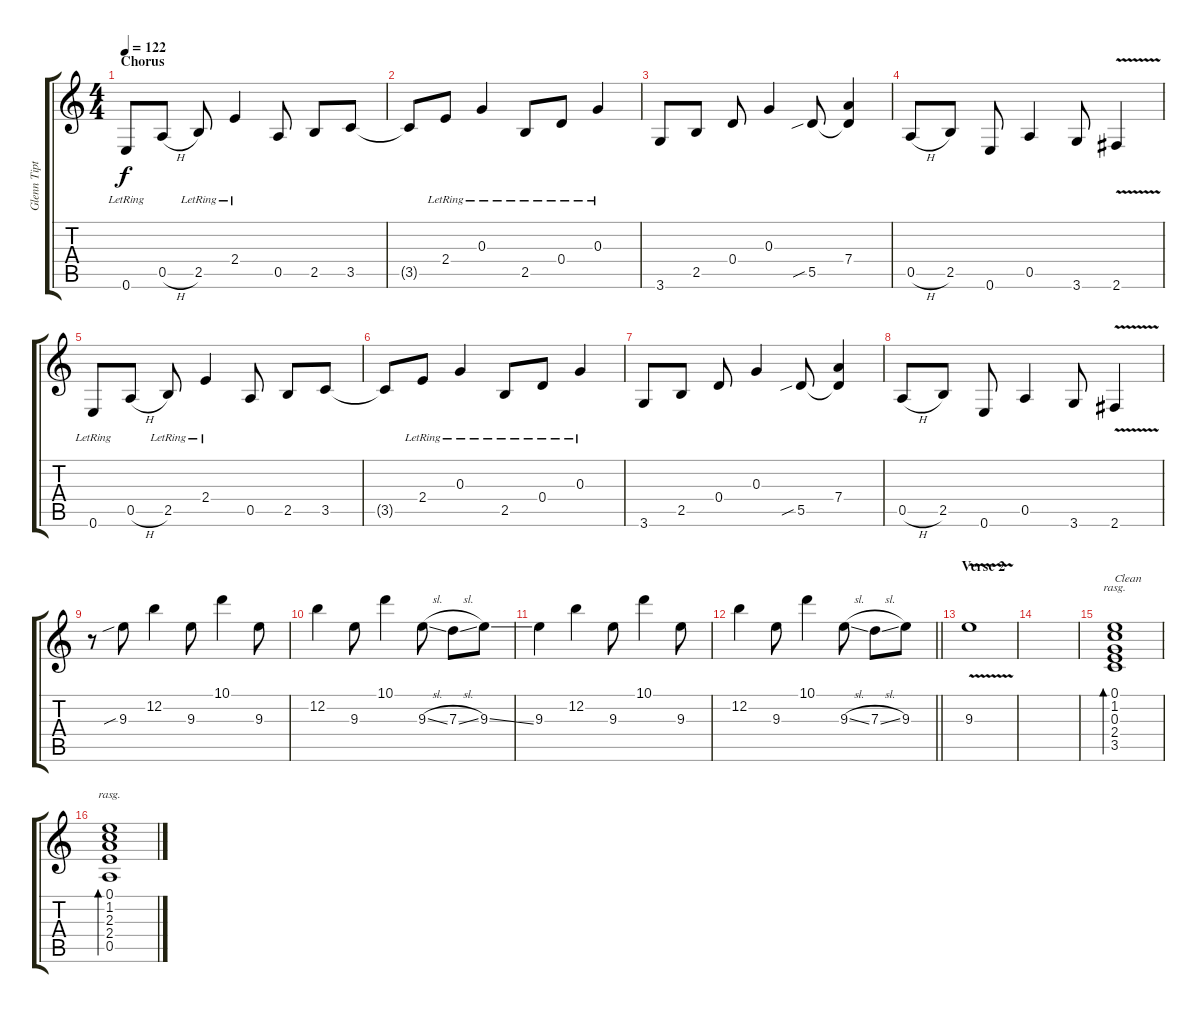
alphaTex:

\track ("Glenn Tipton" "Glenn Tipt") {instrument overdrivenguitar}
\staff {score tabs}
\tuning (E4 B3 G3 D3 A2 E2) {hide}
\ts (4 4)
\section ("" "Chorus")
\tempo 122
\clef g2
\ks c
0.6{lr}.8{dy f} 0.5{h}.8 2.5{lr}.8 2.4{lr}.4 0.5.8 2.5.8 3.5.8 |
3.5{t}.8 2.4{lr}.8 0.3{lr}.4 2.5{lr}.8 0.4{lr}.8 0.3{lr}.4 |
3.6.8 2.5.8 0.4.8 0.3.4 5.5{sib}.8 (7.4 5.5{t}).4 |
0.5{h}.8 2.5.8 0.6.8 0.5.4 3.6.8 2.6{v}.4 |
0.6{lr}.8 0.5{h}.8 2.5{lr}.8 2.4{lr}.4 0.5.8 2.5.8 3.5.8 |
3.5{t}.8 2.4{lr}.8 0.3{lr}.4 2.5{lr}.8 0.4{lr}.8 0.3{lr}.4 |
3.6.8 2.5.8 0.4.8 0.3.4 5.5{sib}.8 (7.4 5.5{t}).4 |
0.5{h}.8 2.5.8 0.6.8 0.5.4 3.6.8 2.6{v}.4 |
r.8 9.3{sib}.8 12.2.4 9.3.8 10.1.4 9.3.8 |
12.2.4 9.3.8 10.1.4 9.3{sl}.8 7.3{sl}.8 9.3{ss}.8 |
9.3.4 12.2.4 9.3.8 10.1.4 9.3.8 |
\barLineRight lightlight
12.2.4 9.3.8 10.1.4 9.3{sl}.8 7.3{sl}.8 9.3.8 |
\section ("" "Verse 2")
9.3{v}.1{volume 10 instrument overdrivenguitar} |
|
(0.1 1.2 0.3 2.4 3.5).1{bd 120 rasg ii txt "Clean" instrument electricguitarclean} |
(0.1 1.2 2.3 2.4 0.5).1{bd 120 rasg ii}
